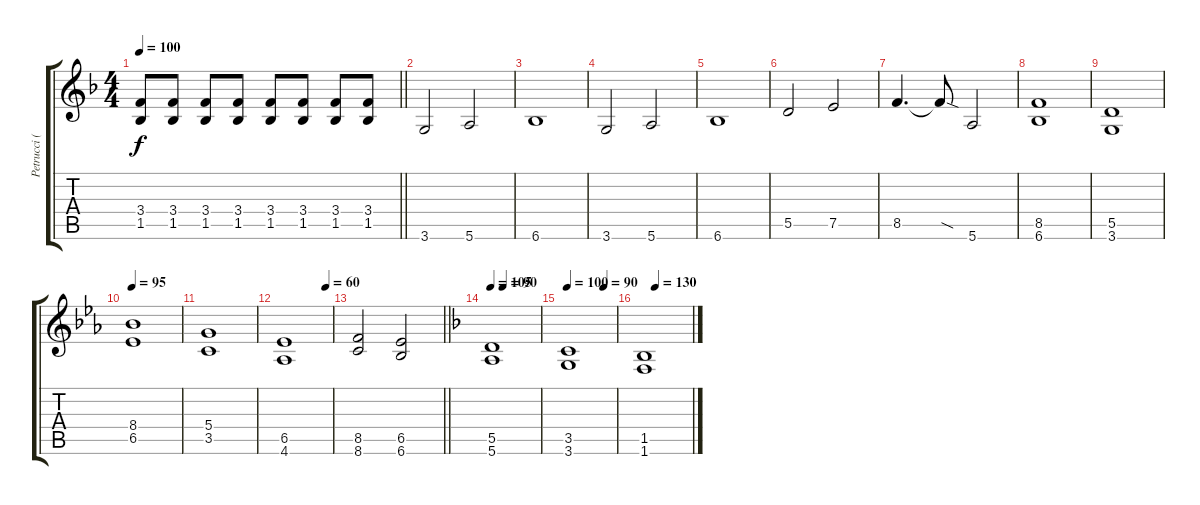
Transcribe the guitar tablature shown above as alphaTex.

\track ("Petrucci (guitar one)" "Petrucci (") {instrument distortionguitar}
\staff {score tabs}
\tuning (E4 B3 G3 D3 A2 E2) {hide}
\ts (4 4)
\tempo 100
\clef g2
\barLineRight lightlight
\ks dminor
(3.4 1.5).8{dy f} (3.4 1.5).8 (3.4 1.5).8 (3.4 1.5).8 (3.4 1.5).8 (3.4 1.5).8 (3.4 1.5).8 (3.4 1.5).8 |
3.6.2 5.6.2 |
6.6.1 |
3.6.2 5.6.2 |
6.6.1 |
5.5.2 7.5.2 |
8.5.4{d} 8.5{sod t}.8 5.6.2 |
(8.5 6.6).1 |
(5.5 3.6).1 |
\tempo 95
\ks cminor
(8.4 6.5).1 |
(5.4 3.5).1 |
\tempo (60 0.875)
(6.5 4.6).1 |
\barLineRight lightlight
(8.5 8.6).2 (6.5 6.6).2 |
\tempo 105
\tempo (90 0.25)
\ks dminor
(5.5 5.6).1 |
\tempo 100
\tempo (90 0.75)
(3.5 3.6).1 |
\tempo (130 0.25)
(1.5 1.6).1
